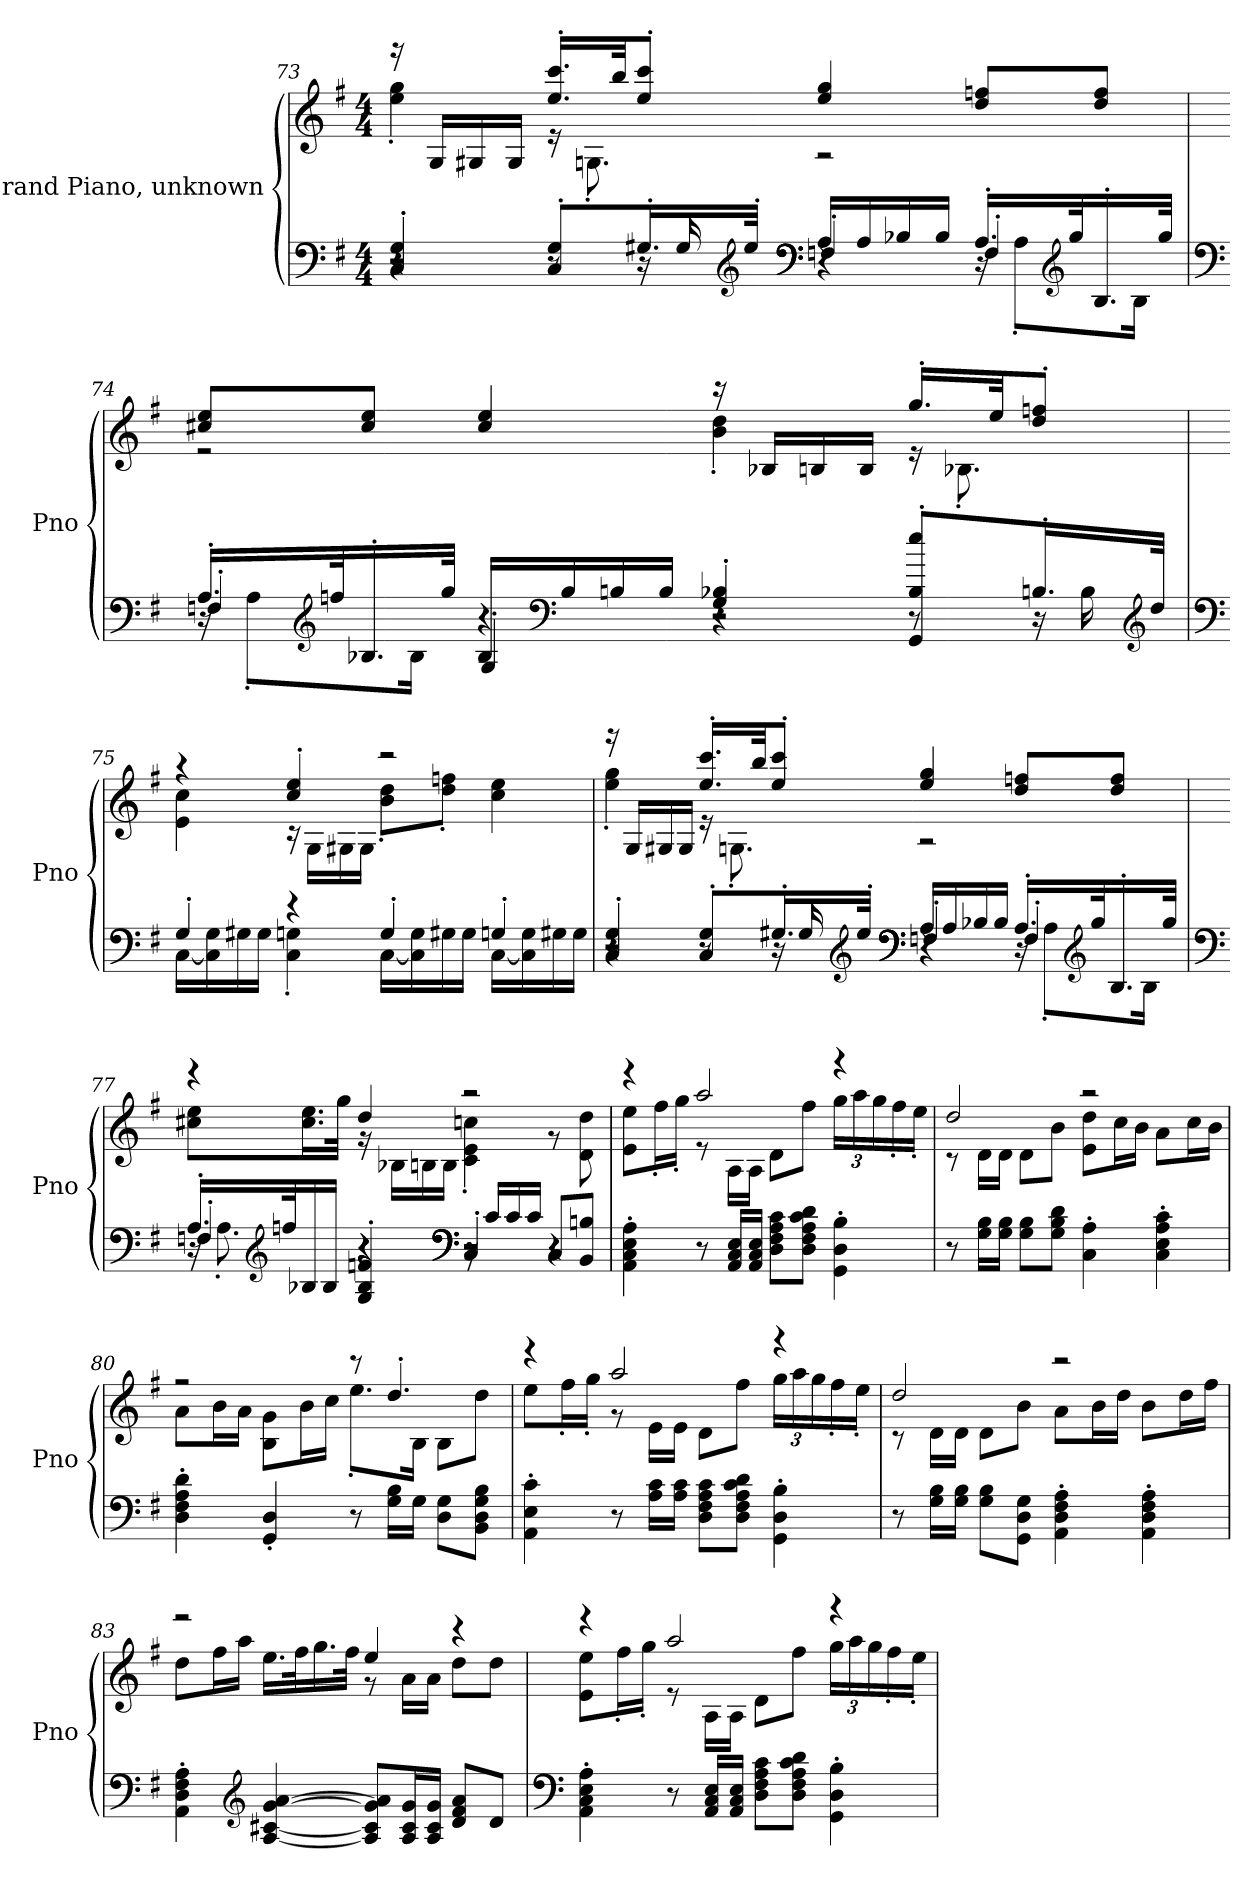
**kern	**kern
*part1	*part1
*staff2	*staff1
*I"Grand Piano, unknown	*
*I'Pno	*
!!LO:LB:g=z
*clefF4	*clefG2
*k[f#]	*k[f#]
*M4/4	*M4/4
=73	=73
*^	*^
*	*^	*	*
4C/' 4G/'	2r	4r	16r	4ee\' 4gg\'
.	.	.	16G/LL	.
.	.	.	16G#X/	.
.	.	.	16G#/JJ	.
8C/' 8G/'L	.	8r	16.ee/' 16.ccc/'LL	16r
.	.	.	.	8.Gn'\
.	.	.	32bb/JK	.
16.G#X'/L	.	16r	8ee/' 8ccc/'J	.
.	.	16G#/	.	.
*clefG2	*	*	*	*
32ee'/JJk	.	.	.	.
*clefF4	*	*	*	*
16A/LL	4r	4Fn'/	4ee/ 4gg/	2r
16A/	.	.	.	.
16B-X/	.	.	.	.
16B-/JJ	.	.	.	.
16.A'/LL	16r	4F'/	8dd/ 8ffn/L	.
.	8A'\L	.	.	.
*clefG2	*	*	*	*
32gg/K	.	.	.	.
16.B-'/	.	.	8dd/ 8ff/J	.
.	16B-\Jk	.	.	.
32gg/JJk	.	.	.	.
!!LO:LB:g=z	!!
=74	=74	=74	=74	=74
*clefF4	*	*	*	*
16.A'/LL	16r	4Fn'/	8cc#X/ 8ee/L	2r
.	8A'\L	.	.	.
*clefG2	*	*	*	*
32ffn/K	.	.	.	.
16.B-X'/	.	.	8cc#/ 8ee/J	.
.	16B-\Jk	.	.	.
32gg/JJk	.	.	.	.
16B-/LL	4r	4G'/	4cc#/ 4ee/	.
*clefF4	*	*	*	*
16B-/	.	.	.	.
16Bn/	.	.	.	.
16B/JJ	.	.	.	.
4G/' 4B-X/'	4r	2r	16r	4b\' 4dd\'
.	.	.	16B-X/LL	.
.	.	.	16Bn/	.
.	.	.	16B/JJ	.
8GG/' 8B-/' 8ee/'L	8r	.	16.gg'/LL	16r
.	.	.	.	8.B-X'\
.	.	.	32ee/JK	.
16.Bn'/L	16r	.	8dd/' 8ffn/'J	.
.	16B\	.	.	.
*clefG2	*	*	*	*
32dd/JJk	.	.	.	.
*v	*v	*v	*	*
!!LO:LB:g=z	!!
=75	=75	=75
*clefF4	*	*
*^	*	*
4G'/	[16C\LL	4r	4e\ 4cc\
.	16C\] 16G\	.	.
.	16G#X\	.	.
.	16G#\JJ	.	.
4r	4C\' 4Gn\'	4cc/' 4ee/'	16r
.	.	.	16G\LL
.	.	.	16G#X\
.	.	.	16G#\JJ
4G'/	[16C\LL	2r	8b\' 8dd\'L
.	16C\] 16G\	.	.
.	16G#X\	.	8dd\' 8ffn\'J
.	16G#\JJ	.	.
4Gn'/	[16C\LL	.	4cc\ 4ee\
.	16C\] 16G\	.	.
.	16G#X\	.	.
.	16G#\JJ	.	.
!!LO:PB:g=z	!!
=76	=76	=76	=76
*	*^	*	*
4C/' 4G/'	2r	4r	16r	4ee\' 4gg\'
.	.	.	16G/LL	.
.	.	.	16G#X/	.
.	.	.	16G#/JJ	.
8C/' 8G/'L	.	8r	16.ee/' 16.ccc/'LL	16r
.	.	.	.	8.Gn'\
.	.	.	32bb/JK	.
16.G#X'/L	.	16r	8ee/' 8ccc/'J	.
.	.	16G#/	.	.
*clefG2	*	*	*	*
32ee'/JJk	.	.	.	.
*clefF4	*	*	*	*
16A/LL	4r	4Fn'/	4ee/ 4gg/	2r
16A/	.	.	.	.
16B-X/	.	.	.	.
16B-/JJ	.	.	.	.
16.A'/LL	16r	4F'/	8dd/ 8ffn/L	.
.	8A'\L	.	.	.
*clefG2	*	*	*	*
32gg/K	.	.	.	.
16.B-'/	.	.	8dd/ 8ff/J	.
.	16B-\Jk	.	.	.
32gg/JJk	.	.	.	.
!!LO:LB:g=z	!!
=77	=77	=77	=77	=77
*clefF4	*	*	*	*
16.A'/LL	16r	4Fn'/	4r	8cc#X\ 8ee\L
.	8.A'\	.	.	.
*clefG2	*	*	*	*
32ffn/K	.	.	.	.
16B-X/	.	.	.	16.cc#\ 16.ee\L
16B-/JJ	.	.	.	.
.	.	.	.	32gg\JJk
4G/' 4B-/' 4fn/'	4r	4r	4dd/	16r
.	.	.	.	16B-X\LL
.	.	.	.	16Bn\
.	.	.	.	16B\JJ
*clefF4	*	*	*	*
16r	2r	4C'/	2r	4c\' 4e\' 4ccn\'
16c/LL	.	.	.	.
16c/	.	.	.	.
16c/JJ	.	.	.	.
8C/L	.	4r	.	8r
8BB/ 8Bn/J	.	.	.	8d\ 8dd\
*v	*v	*v	*	*
=78	=78	=78
4AA\' 4C\' 4E\' 4A\'	4r	8e\ 8ee\L
.	.	16ff#'\L
.	.	16gg'\JJ
8r	2aa/	8r
16AA/ 16C/ 16E/LL	.	16A\LL
16AA/ 16C/ 16E/JJ	.	16A\JJ
8D\ 8F#\ 8A\ 8c\L	.	8d\L
8D\ 8F#\ 8A\ 8c\ 8d\J	.	8ff#\J
*	*	*Xbrackettup
4GG\' 4D\' 4B\'	4r	24gg\LL
.	.	24aa\
.	.	24gg\
.	.	16ff#'\
.	.	16ee'\JJ
!!LO:LB:g=z	!!
=79	=79	=79
8r	2dd/	8r
16G\ 16B\LL	.	16d\LL
16G\ 16B\JJ	.	16d\JJ
8G\ 8B\L	.	8d\L
8G\ 8B\ 8d\J	.	8b\J
4C\' 4A\'	2r	8e\ 8dd\L
.	.	16cc\L
.	.	16b\JJ
4C\' 4E\' 4A\' 4c\'	.	8a\L
.	.	16cc\L
.	.	16b\JJ
=80	=80	=80
4D\' 4F#\' 4A\' 4d\'	2r	8a\L
.	.	16b\L
.	.	16a\JJ
4GG/' 4D/'	.	8B\ 8g\L
.	.	16b\L
.	.	16cc\JJ
8r	8r	8.ee'\L
16G\ 16B\LL	4.dd'/	.
16G\JJ	.	16B\Jk
8D\ 8G\L	.	8B\L
8BB\ 8D\ 8G\ 8B\J	.	8dd\J
=81	=81	=81
4AA\' 4E\' 4c\'	4r	8ee\L
.	.	16ff#'\L
.	.	16gg'\JJ
8r	2aa/	8r
16A\ 16c\LL	.	16e\LL
16A\ 16c\JJ	.	16e\JJ
8D\ 8F#\ 8A\ 8c\L	.	8d\L
8D\ 8F#\ 8A\ 8c\ 8d\J	.	8ff#\J
4GG\' 4D\' 4B\'	4r	24gg\LL
.	.	24aa\
.	.	24gg\
.	.	16ff#'\
.	.	16ee'\JJ
!!LO:LB:g=z	!!
=82	=82	=82
8r	2dd/	8r
16G\ 16B\LL	.	16d\LL
16G\ 16B\JJ	.	16d\JJ
8G\ 8B\L	.	8d\L
8GG\ 8D\ 8G\J	.	8b\J
4AA\' 4D\' 4F#\' 4A\'	2r	8a\L
.	.	16b\L
.	.	16dd\JJ
4AA\' 4D\' 4F#\' 4A\'	.	8b\L
.	.	16dd\L
.	.	16ff#\JJ
=83	=83	=83
4AA\' 4D\' 4F#\' 4A\'	2r	8dd\L
.	.	16ff#\L
.	.	16aa\JJ
*clefG2	*	*
[4A/ [4c#X/ [4g/ [4a/	.	16.ee\LL
.	.	32ff#\K
.	.	16.gg\
.	.	32ff#\JJk
8A/] 8c#/] 8g/] 8a/]L	4ee/	8r
16A/ 16c#/ 16g/L	.	16a\LL
16A/ 16c#/ 16g/JJ	.	16a\JJ
8d/ 8f#/ 8a/L	4r	8dd\L
8d/J	.	8dd\J
=84	=84	=84
*clefF4	*	*
4AA\' 4C\' 4E\' 4A\'	4r	8e\ 8ee\L
.	.	16ff#'\L
.	.	16gg'\JJ
8r	2aa/	8r
16AA/ 16C/ 16E/LL	.	16A\LL
16AA/ 16C/ 16E/JJ	.	16A\JJ
8D\ 8F#\ 8A\ 8c\L	.	8d\L
8D\ 8F#\ 8A\ 8c\ 8d\J	.	8ff#\J
4GG\' 4D\' 4B\'	4r	24gg\LL
.	.	24aa\
.	.	24gg\
.	.	16ff#'\
.	.	16ee'\JJ
*	*v	*v
=	=
*-	*-
